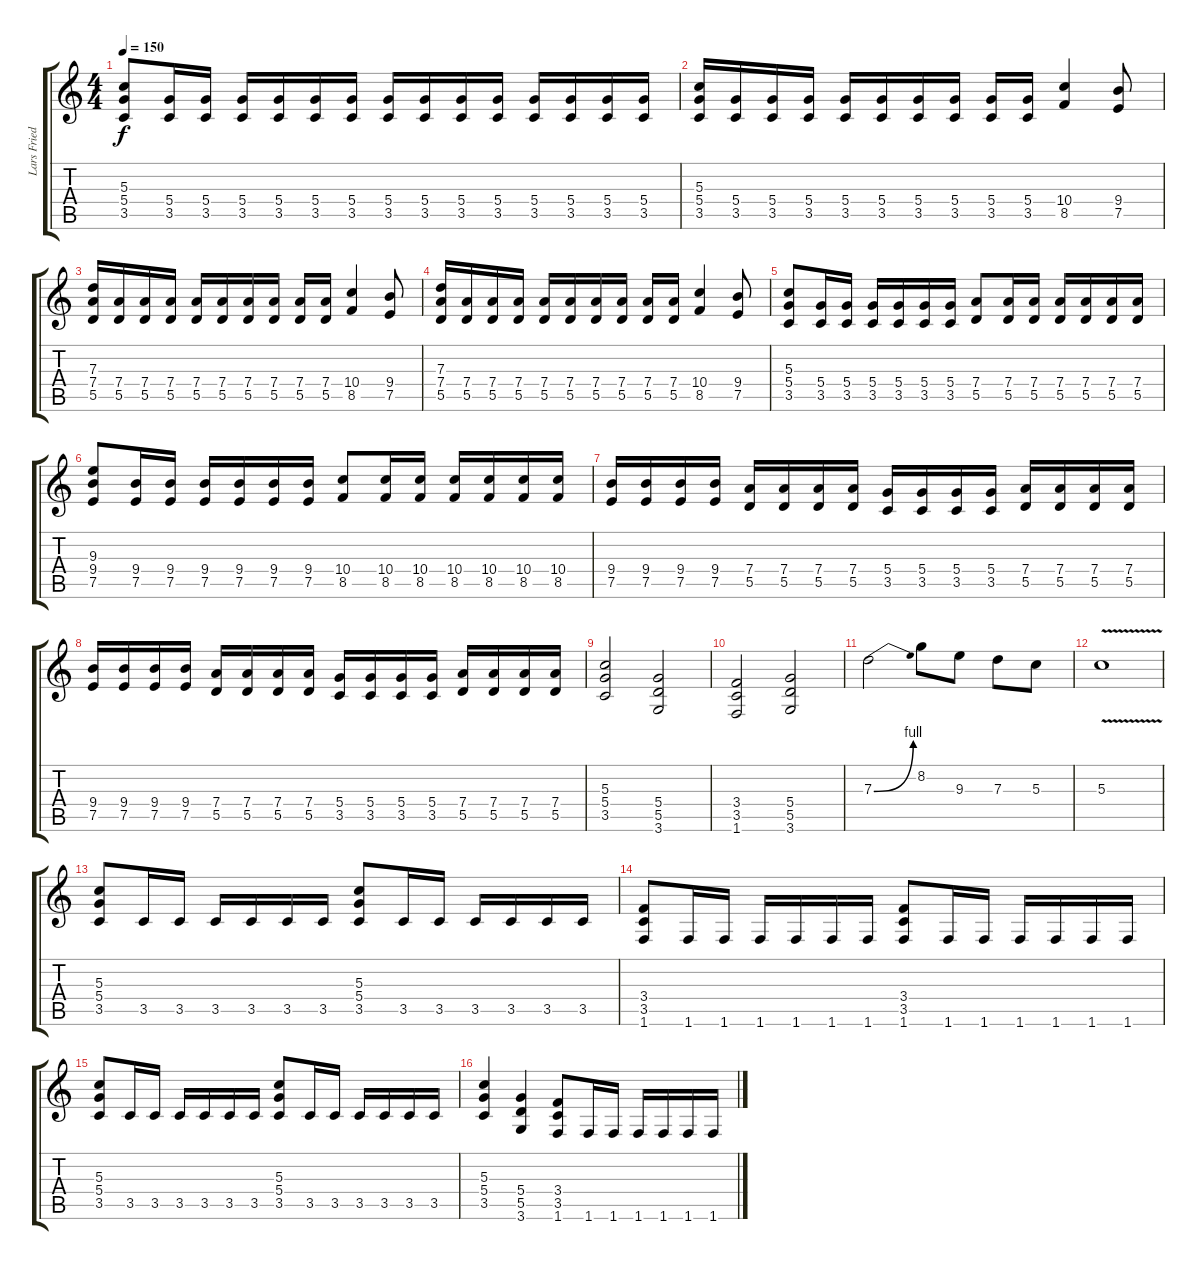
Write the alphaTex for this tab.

\track ("Lars Friedriksen" "Lars Fried") {instrument overdrivenguitar}
\staff {score tabs}
\tuning (E4 B3 G3 D3 A2 E2) {hide}
\ts (4 4)
\tempo 150
\clef g2
\ks c
(5.3 5.4 3.5).8{dy f} (5.4 3.5).16 (5.4 3.5).16 (5.4 3.5).16 (5.4 3.5).16 (5.4 3.5).16 (5.4 3.5).16 (5.4 3.5).16 (5.4 3.5).16 (5.4 3.5).16 (5.4 3.5).16 (5.4 3.5).16 (5.4 3.5).16 (5.4 3.5).16 (5.4 3.5).16 |
(5.3 5.4 3.5).16 (5.4 3.5).16 (5.4 3.5).16 (5.4 3.5).16 (5.4 3.5).16 (5.4 3.5).16 (5.4 3.5).16 (5.4 3.5).16 (5.4 3.5).16 (5.4 3.5).16 (10.4 8.5).4 (9.4 7.5).8 |
(7.3 7.4 5.5).16 (7.4 5.5).16 (7.4 5.5).16 (7.4 5.5).16 (7.4 5.5).16 (7.4 5.5).16 (7.4 5.5).16 (7.4 5.5).16 (7.4 5.5).16 (7.4 5.5).16 (10.4 8.5).4 (9.4 7.5).8 |
(7.3 7.4 5.5).16 (7.4 5.5).16 (7.4 5.5).16 (7.4 5.5).16 (7.4 5.5).16 (7.4 5.5).16 (7.4 5.5).16 (7.4 5.5).16 (7.4 5.5).16 (7.4 5.5).16 (10.4 8.5).4 (9.4 7.5).8 |
(5.3 5.4 3.5).8 (5.4 3.5).16 (5.4 3.5).16 (5.4 3.5).16 (5.4 3.5).16 (5.4 3.5).16 (5.4 3.5).16 (7.4 5.5).8 (7.4 5.5).16 (7.4 5.5).16 (7.4 5.5).16 (7.4 5.5).16 (7.4 5.5).16 (7.4 5.5).16 |
(9.3 9.4 7.5).8 (9.4 7.5).16 (9.4 7.5).16 (9.4 7.5).16 (9.4 7.5).16 (9.4 7.5).16 (9.4 7.5).16 (10.4 8.5).8 (10.4 8.5).16 (10.4 8.5).16 (10.4 8.5).16 (10.4 8.5).16 (10.4 8.5).16 (10.4 8.5).16 |
(9.4 7.5).16 (9.4 7.5).16 (9.4 7.5).16 (9.4 7.5).16 (7.4 5.5).16 (7.4 5.5).16 (7.4 5.5).16 (7.4 5.5).16 (5.4 3.5).16 (5.4 3.5).16 (5.4 3.5).16 (5.4 3.5).16 (7.4 5.5).16 (7.4 5.5).16 (7.4 5.5).16 (7.4 5.5).16 |
(9.4 7.5).16 (9.4 7.5).16 (9.4 7.5).16 (9.4 7.5).16 (7.4 5.5).16 (7.4 5.5).16 (7.4 5.5).16 (7.4 5.5).16 (5.4 3.5).16 (5.4 3.5).16 (5.4 3.5).16 (5.4 3.5).16 (7.4 5.5).16 (7.4 5.5).16 (7.4 5.5).16 (7.4 5.5).16 |
(5.3 5.4 3.5).2 (5.4 5.5 3.6).2 |
(3.4 3.5 1.6).2 (5.4 5.5 3.6).2 |
7.3{be (bend 0 0 60 4)}.2 8.2.8 9.3.8 7.3.8 5.3.8 |
5.3{v}.1 |
(5.3 5.4 3.5).8 3.5.16 3.5.16 3.5.16 3.5.16 3.5.16 3.5.16 (5.3 5.4 3.5).8 3.5.16 3.5.16 3.5.16 3.5.16 3.5.16 3.5.16 |
(3.4 3.5 1.6).8 1.6.16 1.6.16 1.6.16 1.6.16 1.6.16 1.6.16 (3.4 3.5 1.6).8 1.6.16 1.6.16 1.6.16 1.6.16 1.6.16 1.6.16 |
(5.3 5.4 3.5).8 3.5.16 3.5.16 3.5.16 3.5.16 3.5.16 3.5.16 (5.3 5.4 3.5).8 3.5.16 3.5.16 3.5.16 3.5.16 3.5.16 3.5.16 |
(5.3 5.4 3.5).4 (5.4 5.5 3.6).4 (3.4 3.5 1.6).8 1.6.16 1.6.16 1.6.16 1.6.16 1.6.16 1.6.16
